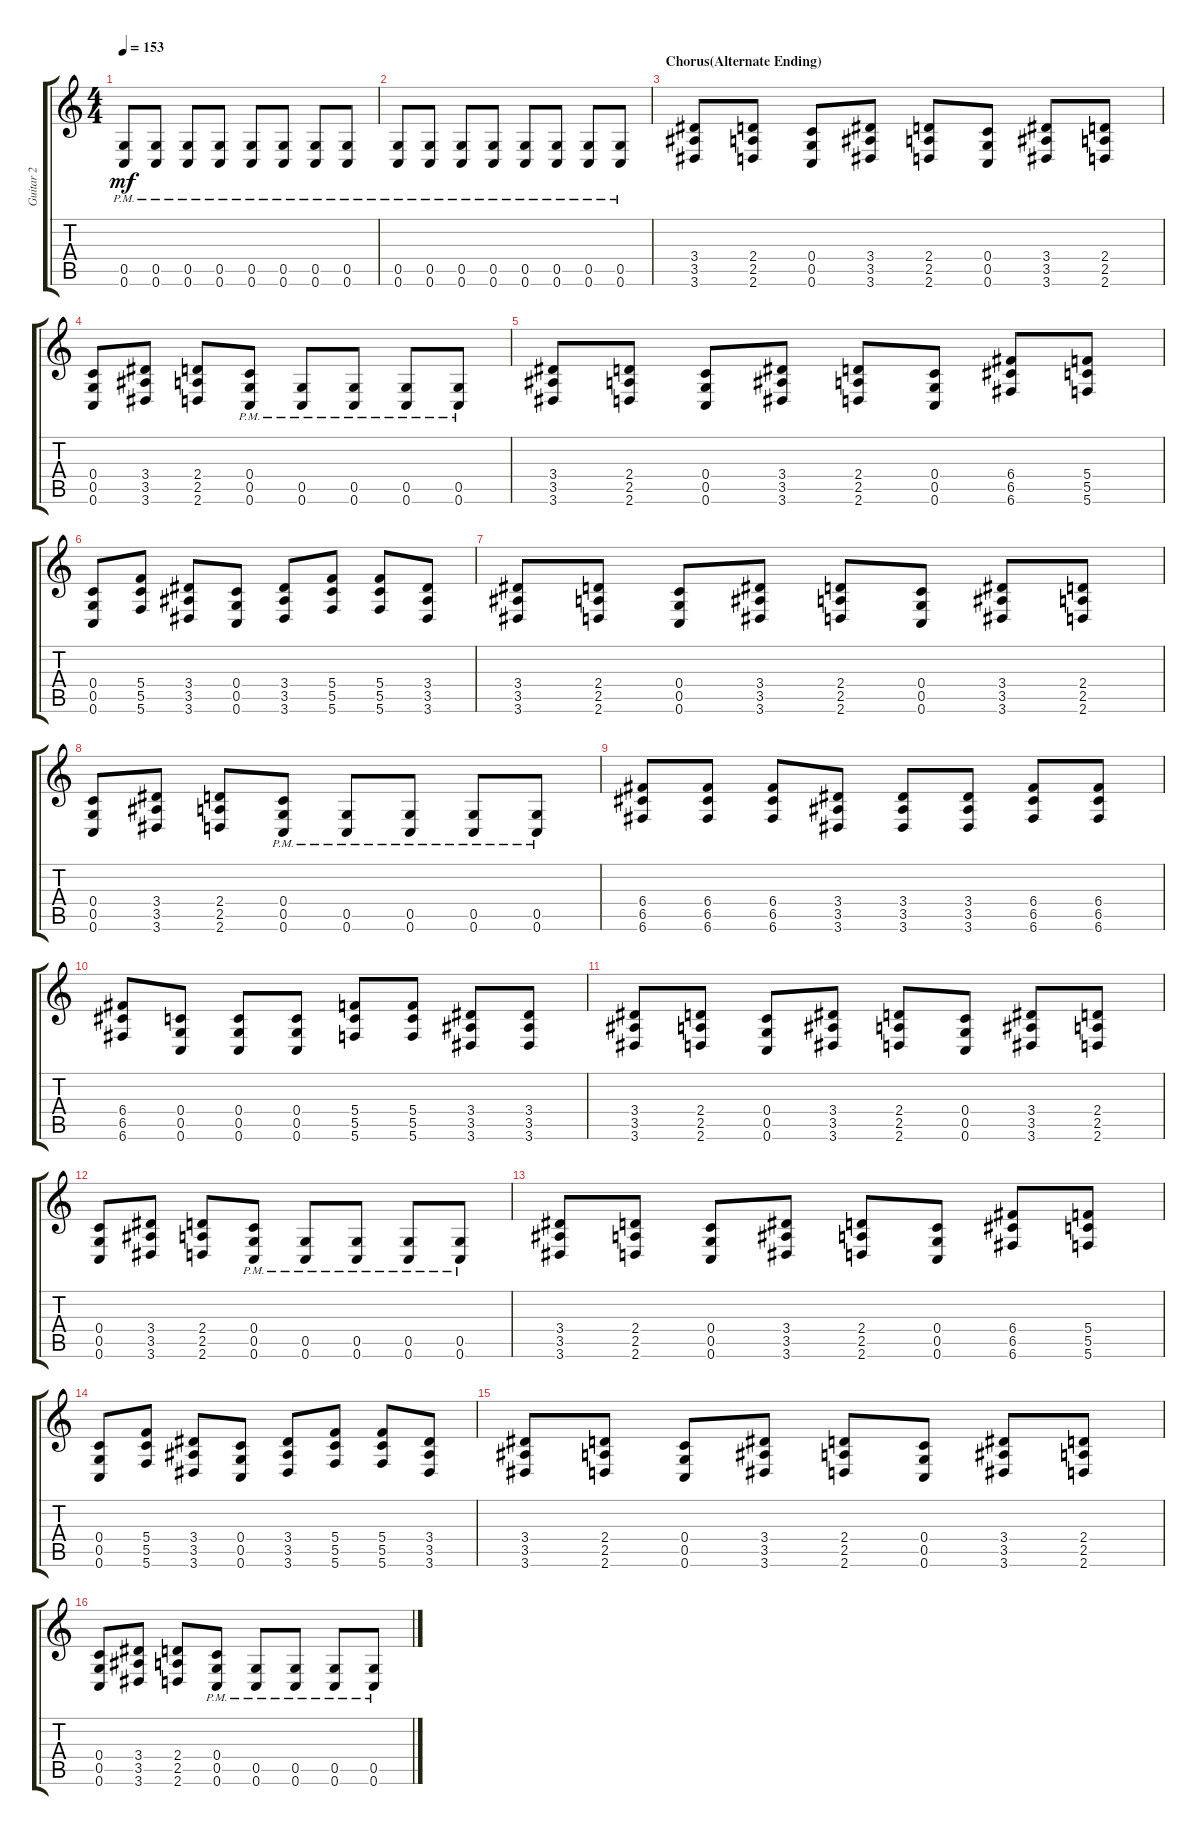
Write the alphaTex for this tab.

\track ("Guitar 2" "Guitar 2") {instrument distortionguitar}
\staff {score tabs}
\tuning (D4 A3 F3 C3 G2 C2) {hide}
\ts (4 4)
\tempo 153
\clef g2
\ks c
(0.5{pm} 0.6{pm}).8{dy mf} (0.5{pm} 0.6{pm}).8 (0.5{pm} 0.6{pm}).8 (0.5{pm} 0.6{pm}).8 (0.5{pm} 0.6{pm}).8 (0.5{pm} 0.6{pm}).8 (0.5{pm} 0.6{pm}).8 (0.5{pm} 0.6{pm}).8 |
(0.5{pm} 0.6{pm}).8 (0.5{pm} 0.6{pm}).8 (0.5{pm} 0.6{pm}).8 (0.5{pm} 0.6{pm}).8 (0.5{pm} 0.6{pm}).8 (0.5{pm} 0.6{pm}).8 (0.5{pm} 0.6{pm}).8 (0.5{pm} 0.6{pm}).8 |
\section ("" "Chorus(Alternate Ending)")
(3.4 3.5 3.6).8 (2.4 2.5 2.6).8 (0.4 0.5 0.6).8 (3.4 3.5 3.6).8 (2.4 2.5 2.6).8 (0.4 0.5 0.6).8 (3.4 3.5 3.6).8 (2.4 2.5 2.6).8 |
(0.4 0.5 0.6).8 (3.4 3.5 3.6).8 (2.4 2.5 2.6).8 (0.4{pm} 0.5{pm} 0.6{pm}).8 (0.5{pm} 0.6{pm}).8 (0.5{pm} 0.6{pm}).8 (0.5{pm} 0.6{pm}).8 (0.5{pm} 0.6{pm}).8 |
(3.4 3.5 3.6).8 (2.4 2.5 2.6).8 (0.4 0.5 0.6).8 (3.4 3.5 3.6).8 (2.4 2.5 2.6).8 (0.4 0.5 0.6).8 (6.4 6.5 6.6).8 (5.4 5.5 5.6).8 |
(0.4 0.5 0.6).8 (5.4 5.5 5.6).8 (3.4 3.5 3.6).8 (0.4 0.5 0.6).8 (3.4 3.5 3.6).8 (5.4 5.5 5.6).8 (5.4 5.5 5.6).8 (3.4 3.5 3.6).8 |
(3.4 3.5 3.6).8 (2.4 2.5 2.6).8 (0.4 0.5 0.6).8 (3.4 3.5 3.6).8 (2.4 2.5 2.6).8 (0.4 0.5 0.6).8 (3.4 3.5 3.6).8 (2.4 2.5 2.6).8 |
(0.4 0.5 0.6).8 (3.4 3.5 3.6).8 (2.4 2.5 2.6).8 (0.4{pm} 0.5{pm} 0.6{pm}).8 (0.5{pm} 0.6{pm}).8 (0.5{pm} 0.6{pm}).8 (0.5{pm} 0.6{pm}).8 (0.5{pm} 0.6{pm}).8 |
(6.4 6.5 6.6).8 (6.4 6.5 6.6).8 (6.4 6.5 6.6).8 (3.4 3.5 3.6).8 (3.4 3.5 3.6).8 (3.4 3.5 3.6).8 (6.4 6.5 6.6).8 (6.4 6.5 6.6).8 |
(6.4 6.5 6.6).8 (0.4 0.5 0.6).8 (0.4 0.5 0.6).8 (0.4 0.5 0.6).8 (5.4 5.5 5.6).8 (5.4 5.5 5.6).8 (3.4 3.5 3.6).8 (3.4 3.5 3.6).8 |
(3.4 3.5 3.6).8 (2.4 2.5 2.6).8 (0.4 0.5 0.6).8 (3.4 3.5 3.6).8 (2.4 2.5 2.6).8 (0.4 0.5 0.6).8 (3.4 3.5 3.6).8 (2.4 2.5 2.6).8 |
(0.4 0.5 0.6).8 (3.4 3.5 3.6).8 (2.4 2.5 2.6).8 (0.4{pm} 0.5{pm} 0.6{pm}).8 (0.5{pm} 0.6{pm}).8 (0.5{pm} 0.6{pm}).8 (0.5{pm} 0.6{pm}).8 (0.5{pm} 0.6{pm}).8 |
(3.4 3.5 3.6).8 (2.4 2.5 2.6).8 (0.4 0.5 0.6).8 (3.4 3.5 3.6).8 (2.4 2.5 2.6).8 (0.4 0.5 0.6).8 (6.4 6.5 6.6).8 (5.4 5.5 5.6).8 |
(0.4 0.5 0.6).8 (5.4 5.5 5.6).8 (3.4 3.5 3.6).8 (0.4 0.5 0.6).8 (3.4 3.5 3.6).8 (5.4 5.5 5.6).8 (5.4 5.5 5.6).8 (3.4 3.5 3.6).8 |
(3.4 3.5 3.6).8 (2.4 2.5 2.6).8 (0.4 0.5 0.6).8 (3.4 3.5 3.6).8 (2.4 2.5 2.6).8 (0.4 0.5 0.6).8 (3.4 3.5 3.6).8 (2.4 2.5 2.6).8 |
(0.4 0.5 0.6).8 (3.4 3.5 3.6).8 (2.4 2.5 2.6).8 (0.4{pm} 0.5{pm} 0.6{pm}).8 (0.5{pm} 0.6{pm}).8 (0.5{pm} 0.6{pm}).8 (0.5{pm} 0.6{pm}).8 (0.5{pm} 0.6{pm}).8
